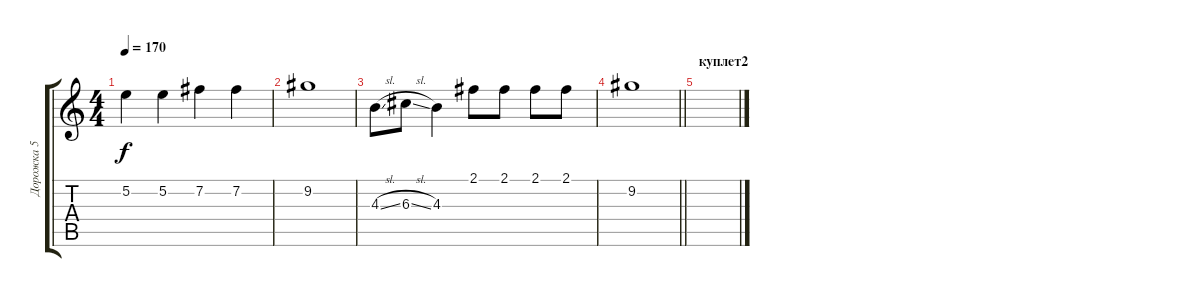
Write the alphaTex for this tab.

\track ("Дорожка 5" "Дорожка 5") {instrument overdrivenguitar}
\staff {score tabs}
\tuning (E4 B3 G3 D3 A2 E2) {hide}
\ts (4 4)
\tempo 170
\clef g2
\ks c
5.2.4{dy f} 5.2.4 7.2.4 7.2.4 |
9.2.1 |
4.3{sl}.8 6.3{sl}.8 4.3.4 2.1.8 2.1.8 2.1.8 2.1.8 |
\barLineRight lightlight
9.2.1 |
\section ("" "куплет2")
